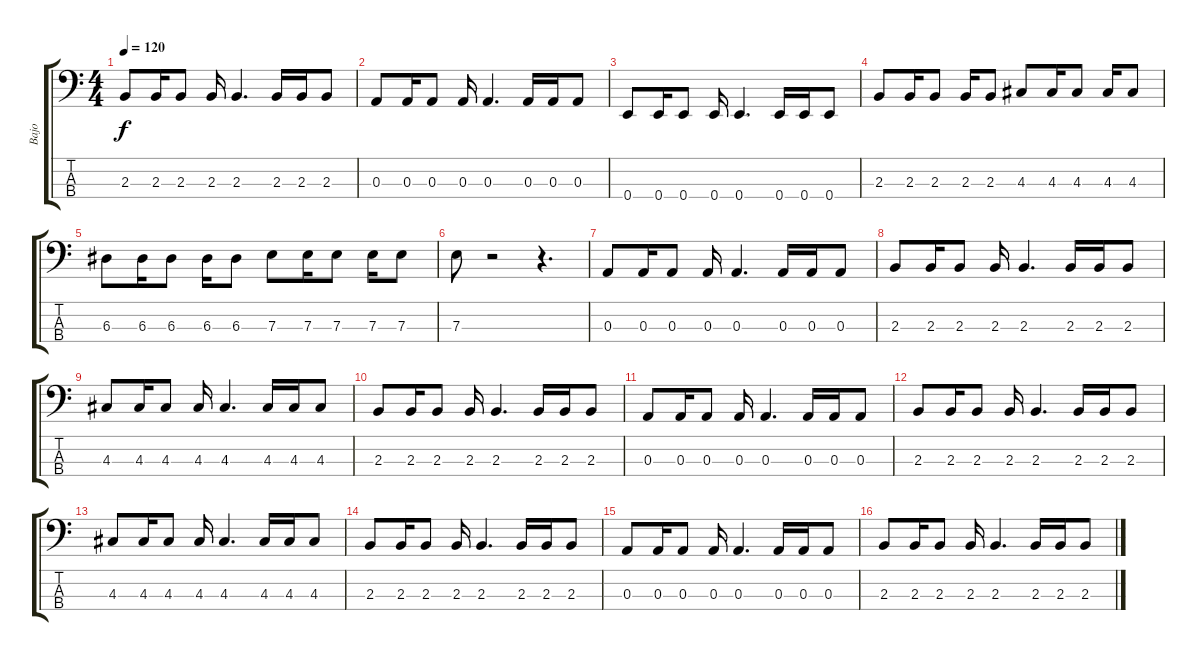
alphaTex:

\track ("Bajo" "Bajo") {instrument electricbassfinger}
\staff {score tabs}
\tuning (G2 D2 A1 E1) {hide}
\ts (4 4)
\tempo 120
\clef f4
\ks c
2.3.8{dy f} 2.3.16 2.3.8 2.3.16 2.3.4{d} 2.3.16 2.3.16 2.3.8 |
0.3.8 0.3.16 0.3.8 0.3.16 0.3.4{d} 0.3.16 0.3.16 0.3.8 |
0.4.8 0.4.16 0.4.8 0.4.16 0.4.4{d} 0.4.16 0.4.16 0.4.8 |
2.3.8 2.3.16 2.3.8 2.3.16 2.3.8 4.3.8 4.3.16 4.3.8 4.3.16 4.3.8 |
6.3.8 6.3.16 6.3.8 6.3.16 6.3.8 7.3.8 7.3.16 7.3.8 7.3.16 7.3.8 |
7.3.8 r.2 r.4{d} |
0.3.8 0.3.16 0.3.8 0.3.16 0.3.4{d} 0.3.16 0.3.16 0.3.8 |
2.3.8 2.3.16 2.3.8 2.3.16 2.3.4{d} 2.3.16 2.3.16 2.3.8 |
4.3.8 4.3.16 4.3.8 4.3.16 4.3.4{d} 4.3.16 4.3.16 4.3.8 |
2.3.8 2.3.16 2.3.8 2.3.16 2.3.4{d} 2.3.16 2.3.16 2.3.8 |
0.3.8 0.3.16 0.3.8 0.3.16 0.3.4{d} 0.3.16 0.3.16 0.3.8 |
2.3.8 2.3.16 2.3.8 2.3.16 2.3.4{d} 2.3.16 2.3.16 2.3.8 |
4.3.8 4.3.16 4.3.8 4.3.16 4.3.4{d} 4.3.16 4.3.16 4.3.8 |
2.3.8 2.3.16 2.3.8 2.3.16 2.3.4{d} 2.3.16 2.3.16 2.3.8 |
0.3.8 0.3.16 0.3.8 0.3.16 0.3.4{d} 0.3.16 0.3.16 0.3.8 |
2.3.8 2.3.16 2.3.8 2.3.16 2.3.4{d} 2.3.16 2.3.16 2.3.8
